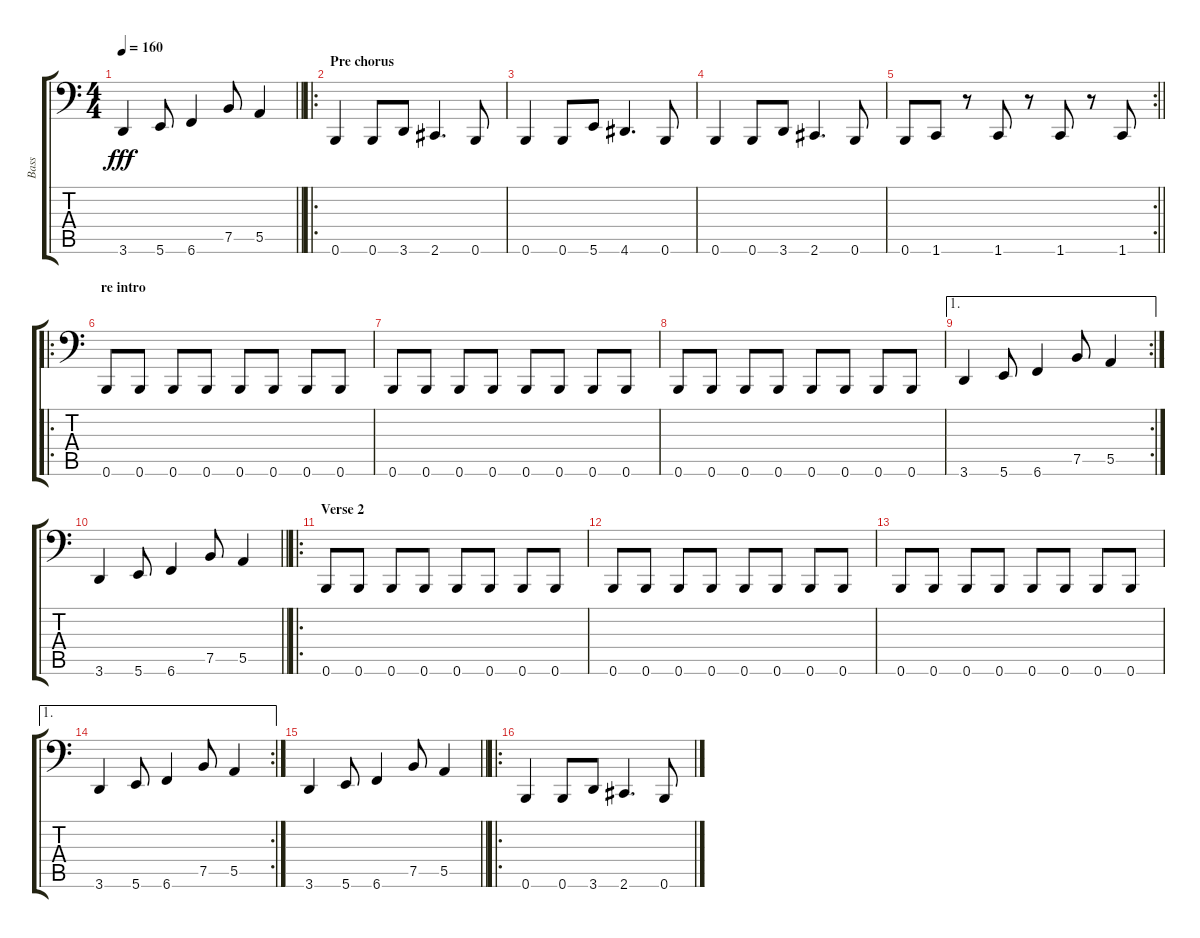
\track ("Bass" "Bass") {instrument electricbassfinger}
\staff {score tabs}
\tuning (B2 Gb2 D2 A1 E1 B0) {hide}
\ts (4 4)
\tempo 160
\clef f4
\barLineRight lightlight
\ks c
3.6.4{dy fff} 5.6.8 6.6.4 7.5.8 5.5.4 |
\ro
\section ("" "Pre chorus")
0.6.4 0.6.8 3.6.8 2.6.4{d} 0.6.8 |
0.6.4 0.6.8 5.6.8 4.6.4{d} 0.6.8 |
0.6.4 0.6.8 3.6.8 2.6.4{d} 0.6.8 |
\rc 2
\barLineRight lightlight
0.6.8 1.6.8 r.8 1.6.8 r.8 1.6.8 r.8 1.6.8 |
\ro
\section ("" "re intro")
0.6.8 0.6.8 0.6.8 0.6.8 0.6.8 0.6.8 0.6.8 0.6.8 |
0.6.8 0.6.8 0.6.8 0.6.8 0.6.8 0.6.8 0.6.8 0.6.8 |
0.6.8 0.6.8 0.6.8 0.6.8 0.6.8 0.6.8 0.6.8 0.6.8 |
\ae 1
\rc 2
3.6.4 5.6.8 6.6.4 7.5.8 5.5.4 |
\barLineRight lightlight
3.6.4 5.6.8 6.6.4 7.5.8 5.5.4 |
\ro
\section ("" "Verse 2")
0.6.8 0.6.8 0.6.8 0.6.8 0.6.8 0.6.8 0.6.8 0.6.8 |
0.6.8 0.6.8 0.6.8 0.6.8 0.6.8 0.6.8 0.6.8 0.6.8 |
0.6.8 0.6.8 0.6.8 0.6.8 0.6.8 0.6.8 0.6.8 0.6.8 |
\ae 1
\rc 2
3.6.4 5.6.8 6.6.4 7.5.8 5.5.4 |
\barLineRight lightlight
3.6.4 5.6.8 6.6.4 7.5.8 5.5.4 |
\ro
0.6.4 0.6.8 3.6.8 2.6.4{d} 0.6.8
